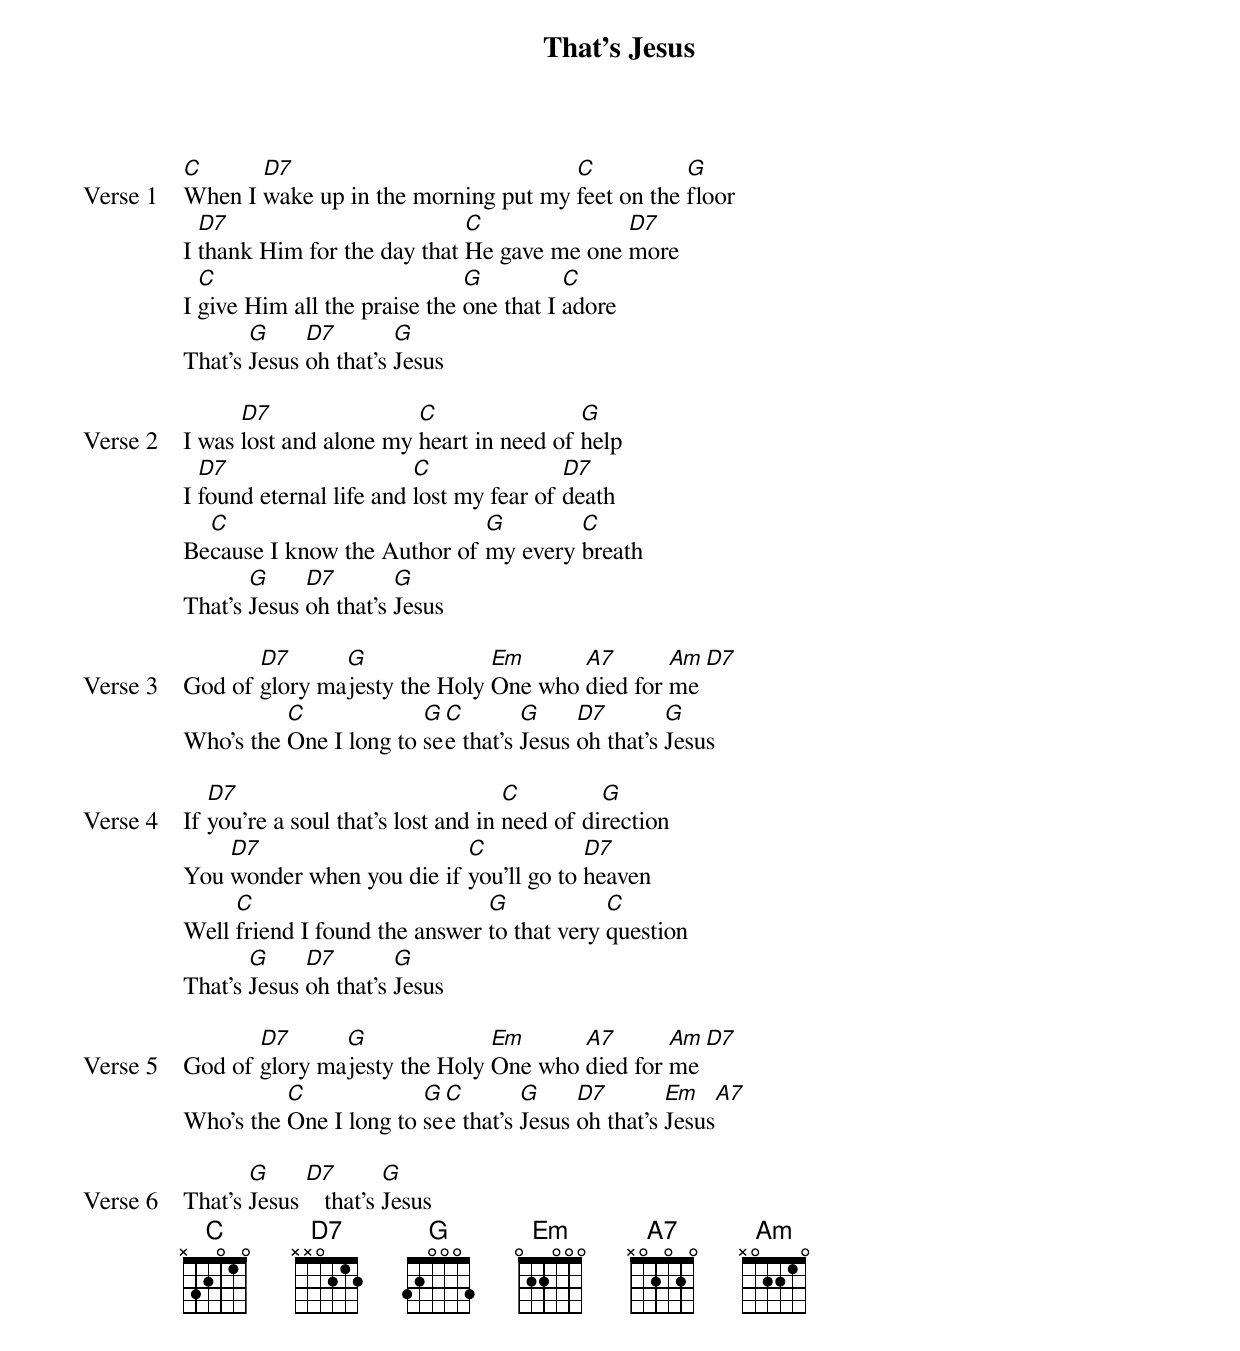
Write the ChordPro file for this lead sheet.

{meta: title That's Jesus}
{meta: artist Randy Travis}
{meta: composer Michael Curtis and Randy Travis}

{start_of_verse: Verse 1}
[C]When I [D7]wake up in the morning put my [C]feet on the [G]floor
I [D7]thank Him for the day that [C]He gave me one [D7]more
I [C]give Him all the praise the [G]one that I [C]adore
That's [G]Jesus [D7]oh that's [G]Jesus
{end_of_verse}

{start_of_verse: Verse 2}
I was [D7]lost and alone my [C]heart in need of [G]help
I [D7]found eternal life and [C]lost my fear of [D7]death
Be[C]cause I know the Author of [G]my every [C]breath
That's [G]Jesus [D7]oh that's [G]Jesus
{end_of_verse}

{start_of_verse: Verse 3}
God of [D7]glory ma[G]jesty the Holy [Em]One who [A7]died for [Am]me [D7]
Who's the [C]One I long to [G]se[C]e that's [G]Jesus [D7]oh that's [G]Jesus
{end_of_verse}

{start_of_verse: Verse 4}
If [D7]you're a soul that's lost and in [C]need of di[G]rection
You [D7]wonder when you die if [C]you'll go to [D7]heaven
Well [C]friend I found the answer [G]to that very [C]question
That's [G]Jesus [D7]oh that's [G]Jesus
{end_of_verse}

{start_of_verse: Verse 5}
God of [D7]glory ma[G]jesty the Holy [Em]One who [A7]died for [Am]me [D7]
Who's the [C]One I long to [G]se[C]e that's [G]Jesus [D7]oh that's [Em]Jesus[A7]
{end_of_verse}

{start_of_verse: Verse 6}
That's [G]Jesus [D7]   that's [G]Jesus
{end_of_verse}
